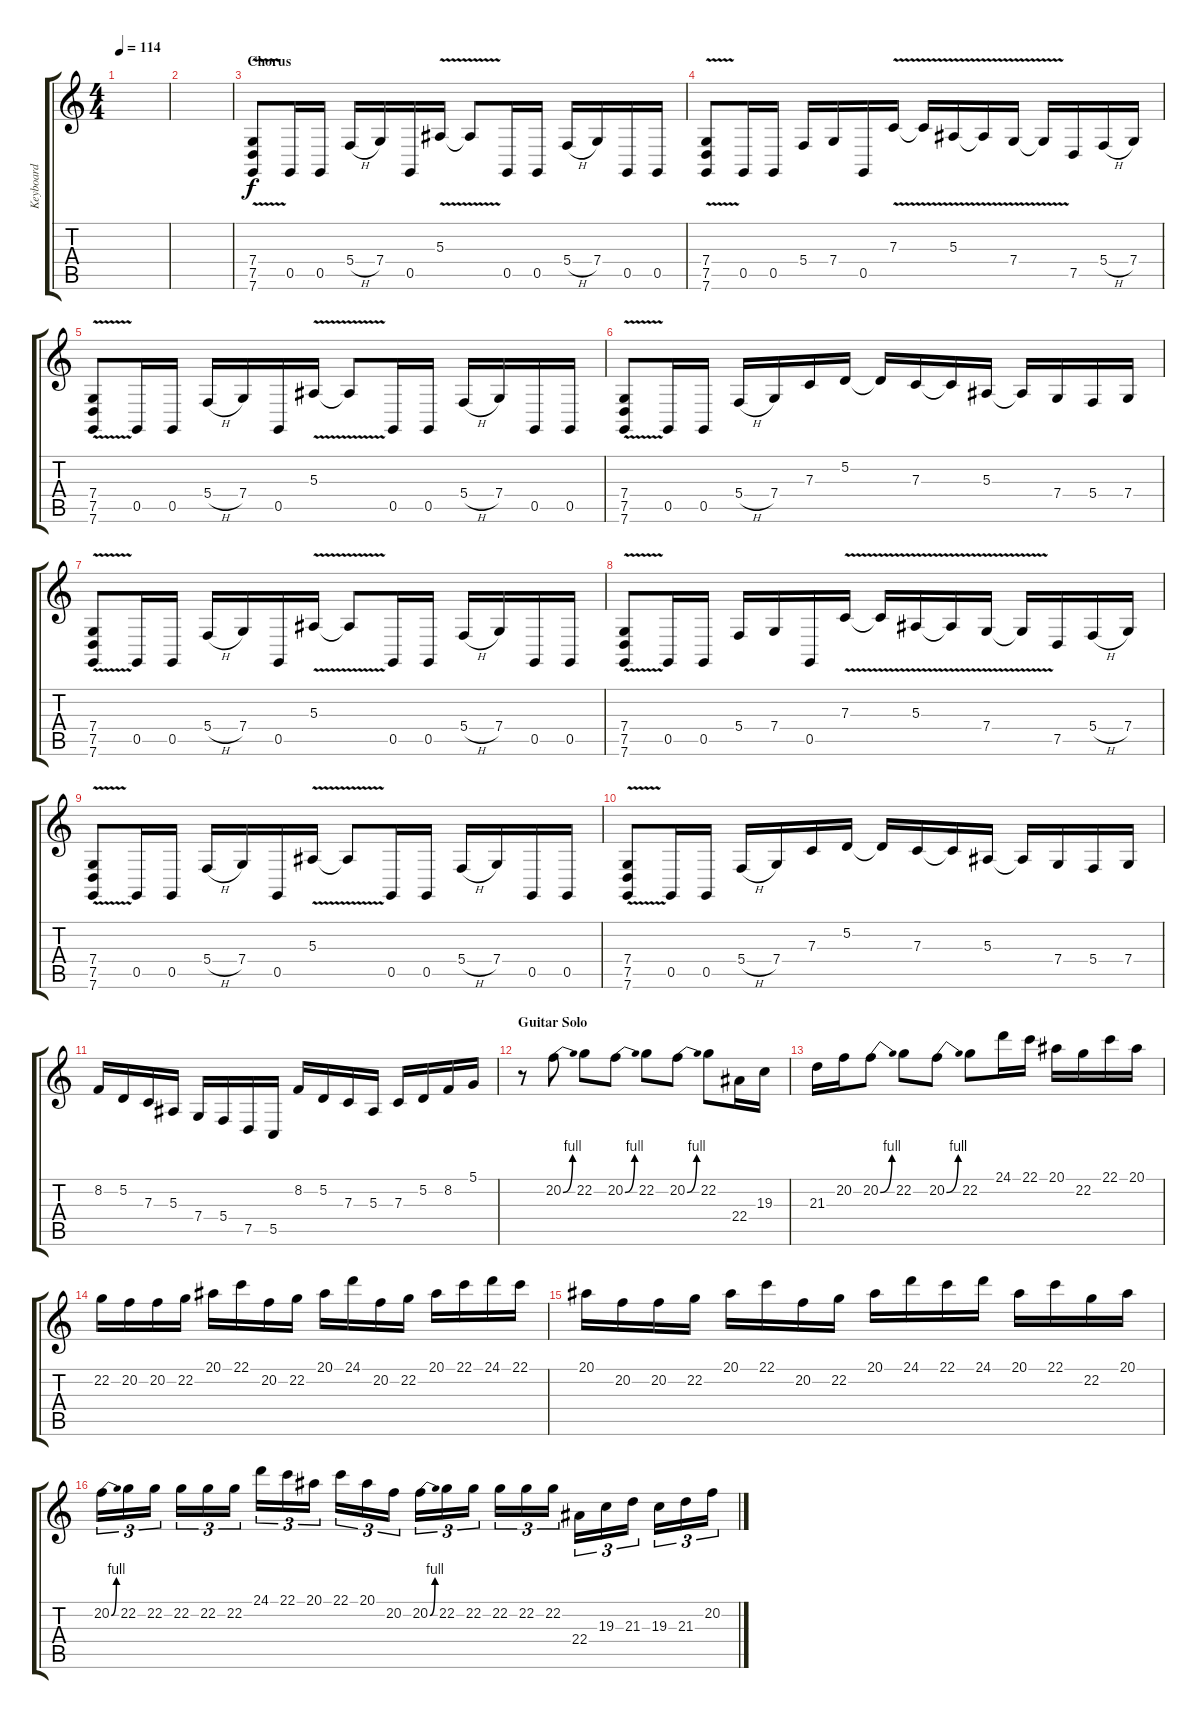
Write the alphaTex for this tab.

\track ("Keyboard" "Keyboard") {instrument lead1square}
\staff {score tabs}
\tuning (D4 A3 F3 C3 G2 C2) {hide}
\ts (4 4)
\tempo 114
\clef g2
\ks c
|
|
\section ("" "Chorus")
(7.4{v} 7.5{v} 7.6{v}).8 0.5.16 0.5.16 5.4{h}.16 7.4.16 0.5.16 5.3{v}.16 5.3{t}.8 0.5.16 0.5.16 5.4{h}.16 7.4.16 0.5.16 0.5.16 |
(7.4{v} 7.5{v} 7.6{v}).8 0.5.16 0.5.16 5.4.16 7.4.16 0.5.16 7.3{v}.16 7.3{t}.16 5.3{v}.16 5.3{t}.16 7.4{v}.16 7.4{t}.16 7.5.16 5.4{h}.16 7.4.16 |
(7.4 7.5{v} 7.6{v}).8 0.5.16 0.5.16 5.4{h}.16 7.4.16 0.5.16 5.3{v}.16 5.3{t}.8 0.5.16 0.5.16 5.4{h}.16 7.4.16 0.5.16 0.5.16 |
(7.4{v} 7.5{v} 7.6{v}).8 0.5.16 0.5.16 5.4{h}.16 7.4.16 7.3.16 5.2.16 5.2{t}.16 7.3.16 7.3{t}.16 5.3.16 5.3{t}.16 7.4.16 5.4.16 7.4.16 |
(7.4{v} 7.5{v} 7.6{v}).8 0.5.16 0.5.16 5.4{h}.16 7.4.16 0.5.16 5.3{v}.16 5.3{t}.8 0.5.16 0.5.16 5.4{h}.16 7.4.16 0.5.16 0.5.16 |
(7.4{v} 7.5{v} 7.6{v}).8 0.5.16 0.5.16 5.4.16 7.4.16 0.5.16 7.3{v}.16 7.3{t}.16 5.3{v}.16 5.3{t}.16 7.4{v}.16 7.4{t}.16 7.5.16 5.4{h}.16 7.4.16 |
(7.4 7.5{v} 7.6{v}).8 0.5.16 0.5.16 5.4{h}.16 7.4.16 0.5.16 5.3{v}.16 5.3{t}.8 0.5.16 0.5.16 5.4{h}.16 7.4.16 0.5.16 0.5.16 |
(7.4{v} 7.5{v} 7.6{v}).8 0.5.16 0.5.16 5.4{h}.16 7.4.16 7.3.16 5.2.16 5.2{t}.16 7.3.16 7.3{t}.16 5.3.16 5.3{t}.16 7.4.16 5.4.16 7.4.16 |
8.2.16 5.2.16 7.3.16 5.3.16 7.4.16 5.4.16 7.5.16 5.5.16 8.2.16 5.2.16 7.3.16 5.3.16 7.3.16 5.2.16 8.2.16 5.1.16 |
\section ("" "Guitar Solo")
r.8 20.2{be (bend 0 0 60 4)}.8 22.2.8 20.2{be (bend 0 0 60 4)}.8 22.2.8 20.2{be (bend 0 0 60 4)}.8 22.2.8 22.4.16 19.3.16 |
21.3.16 20.2.16 20.2{be (bend 0 0 60 4)}.8 22.2.8 20.2{be (bend 0 0 60 4)}.8 22.2.8 24.1.16 22.1.16 20.1.16 22.2.16 22.1.16 20.1.16 |
22.2.16 20.2.16 20.2.16 22.2.16 20.1.16 22.1.16 20.2.16 22.2.16 20.1.16 24.1.16 20.2.16 22.2.16 20.1.16 22.1.16 24.1.16 22.1.16 |
20.1.16 20.2.16 20.2.16 22.2.16 20.1.16 22.1.16 20.2.16 22.2.16 20.1.16 24.1.16 22.1.16 24.1.16 20.1.16 22.1.16 22.2.16 20.1.16 |
20.2{be (bend 0 0 60 4)}.16{tu (3 2)} 22.2.16{tu (3 2)} 22.2.16{tu (3 2)} 22.2.16{tu (3 2)} 22.2.16{tu (3 2)} 22.2.16{tu (3 2)} 24.1.16{tu (3 2)} 22.1.16{tu (3 2)} 20.1.16{tu (3 2)} 22.1.16{tu (3 2)} 20.1.16{tu (3 2)} 20.2.16{tu (3 2)} 20.2{be (bend 0 0 60 4)}.16{tu (3 2)} 22.2.16{tu (3 2)} 22.2.16{tu (3 2)} 22.2.16{tu (3 2)} 22.2.16{tu (3 2)} 22.2.16{tu (3 2)} 22.4.16{tu (3 2)} 19.3.16{tu (3 2)} 21.3.16{tu (3 2)} 19.3.16{tu (3 2)} 21.3.16{tu (3 2)} 20.2.16{tu (3 2)}
